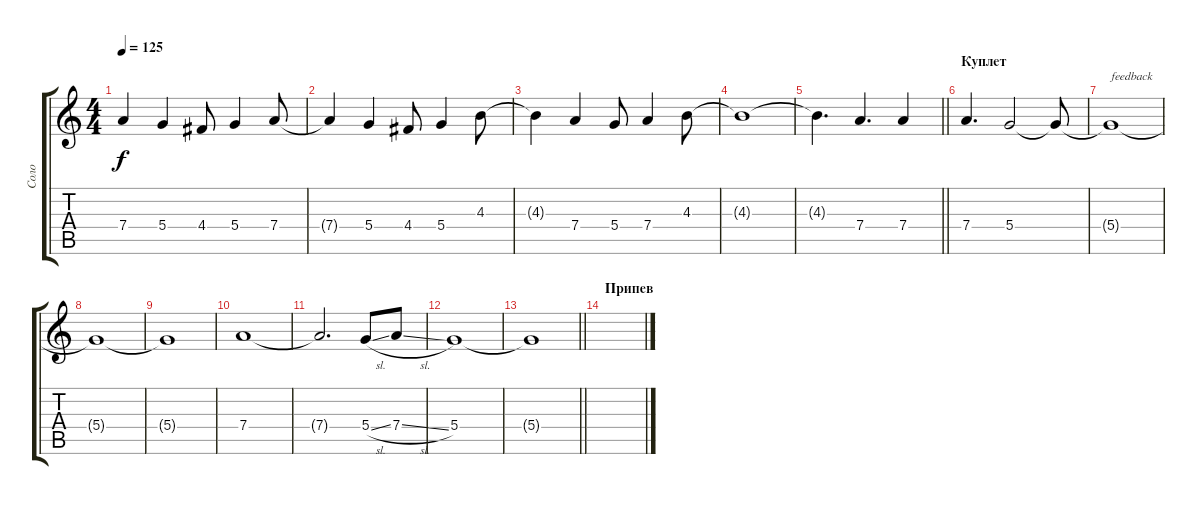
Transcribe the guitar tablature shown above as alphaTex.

\track ("Соло" "Соло") {instrument overdrivenguitar}
\staff {score tabs}
\tuning (E4 B3 G3 D3 A2 E2) {hide}
\ts (4 4)
\tempo 125
\clef g2
\ks c
7.4{t}.4{dy f} 5.4.4 4.4.8 5.4.4 7.4.8 |
7.4{t}.4 5.4.4 4.4.8 5.4.4 4.3.8 |
4.3{t}.4 7.4.4 5.4.8 7.4.4 4.3.8 |
4.3{t}.1 |
\barLineRight lightlight
4.3{t}.4{d} 7.4.4{d} 7.4.4 |
\section ("" "Куплет")
7.4.4{d volume 10} 5.4.2 5.4{t}.8 |
5.4{t}.1{txt "feedback"} |
5.4{t}.1 |
5.4{t}.1 |
7.4.1 |
7.4{t}.2{d} 5.4{sl}.8 7.4{sl}.8 |
5.4.1 |
\barLineRight lightlight
5.4{t}.1 |
\section ("" "Припев")
